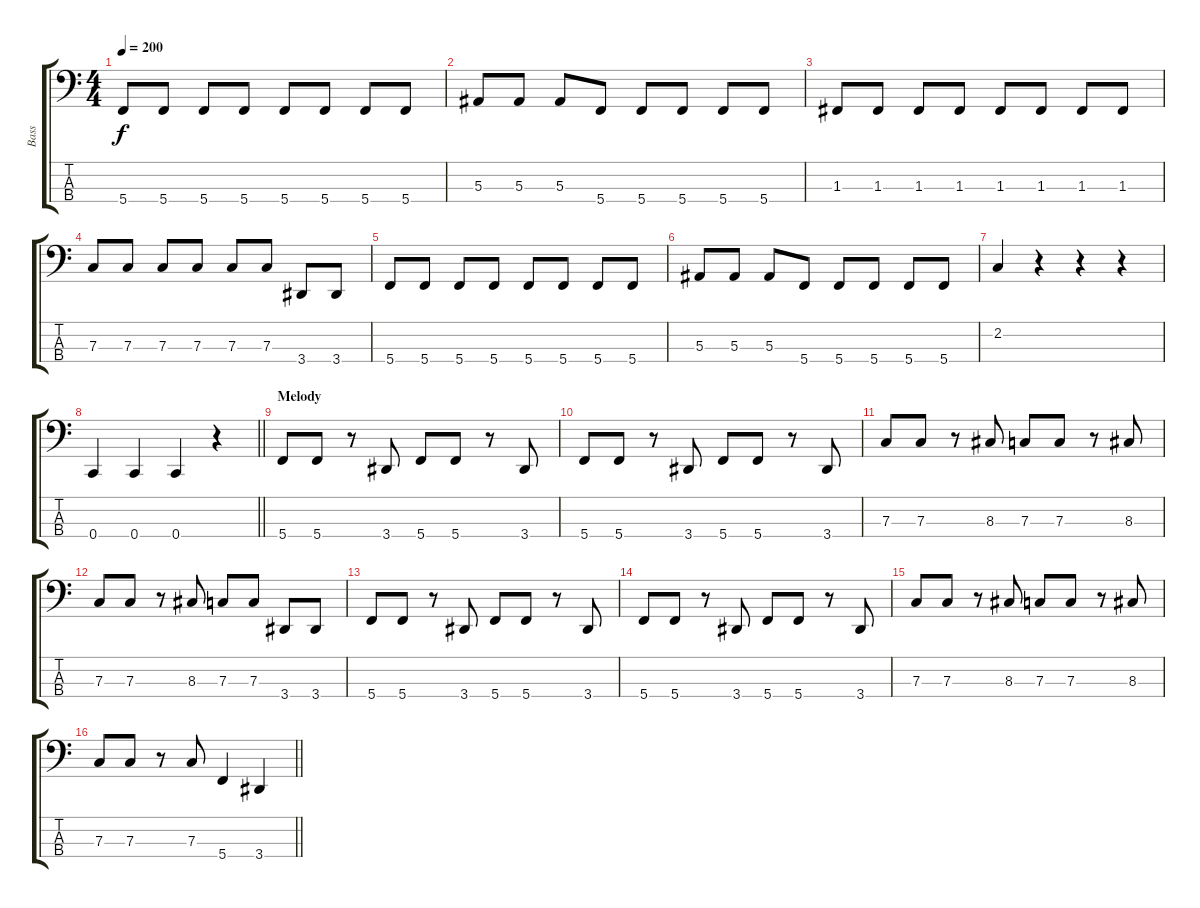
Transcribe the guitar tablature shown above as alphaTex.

\track ("Bass" "Bass") {instrument electricbasspick}
\staff {score tabs}
\tuning (Eb2 Bb1 F1 C1) {hide}
\ts (4 4)
\tempo 200
\clef f4
\ks c
5.4.8{dy f} 5.4.8 5.4.8 5.4.8 5.4.8 5.4.8 5.4.8 5.4.8 |
5.3.8 5.3.8 5.3.8 5.4.8 5.4.8 5.4.8 5.4.8 5.4.8 |
1.3.8 1.3.8 1.3.8 1.3.8 1.3.8 1.3.8 1.3.8 1.3.8 |
7.3.8 7.3.8 7.3.8 7.3.8 7.3.8 7.3.8 3.4.8 3.4.8 |
5.4.8 5.4.8 5.4.8 5.4.8 5.4.8 5.4.8 5.4.8 5.4.8 |
5.3.8 5.3.8 5.3.8 5.4.8 5.4.8 5.4.8 5.4.8 5.4.8 |
2.2.4 r.4 r.4 r.4 |
\barLineRight lightlight
0.4.4 0.4.4 0.4.4 r.4 |
\section ("" "Melody")
5.4.8 5.4.8 r.8 3.4.8 5.4.8 5.4.8 r.8 3.4.8 |
5.4.8 5.4.8 r.8 3.4.8 5.4.8 5.4.8 r.8 3.4.8 |
7.3.8 7.3.8 r.8 8.3.8 7.3.8 7.3.8 r.8 8.3.8 |
7.3.8 7.3.8 r.8 8.3.8 7.3.8 7.3.8 3.4.8 3.4.8 |
5.4.8 5.4.8 r.8 3.4.8 5.4.8 5.4.8 r.8 3.4.8 |
5.4.8 5.4.8 r.8 3.4.8 5.4.8 5.4.8 r.8 3.4.8 |
7.3.8 7.3.8 r.8 8.3.8 7.3.8 7.3.8 r.8 8.3.8 |
\barLineRight lightlight
7.3.8 7.3.8 r.8 7.3.8 5.4.4 3.4.4
